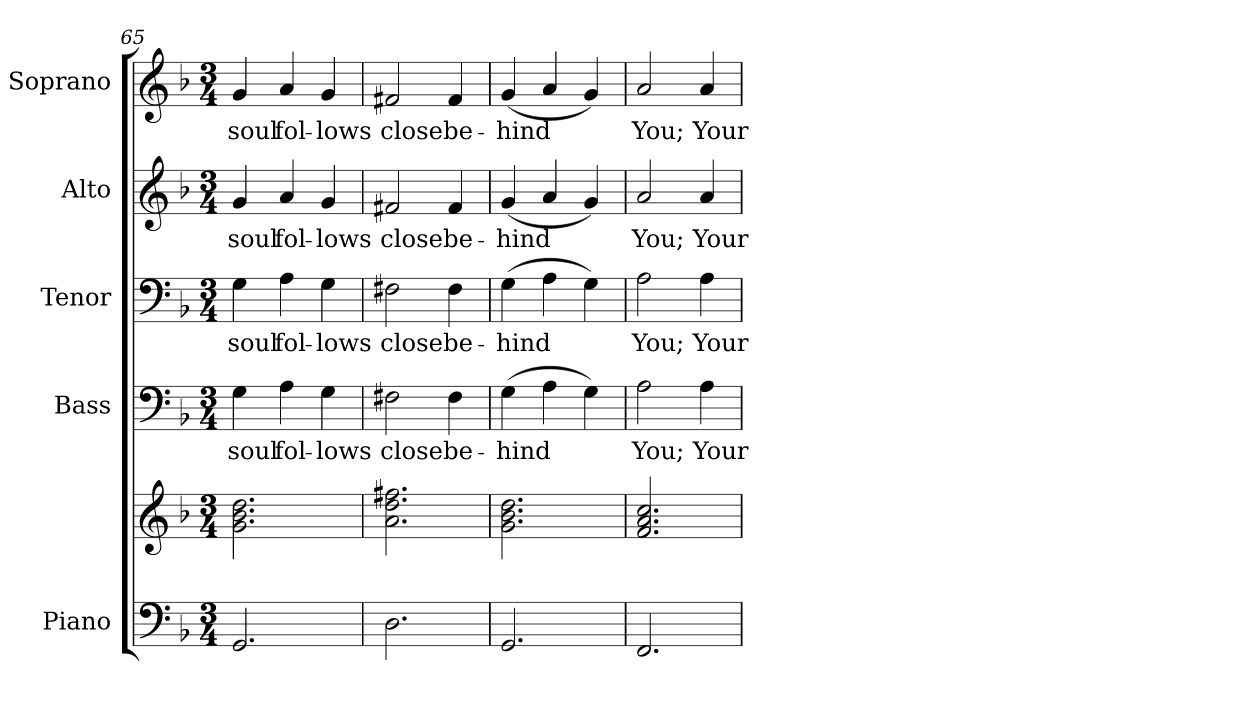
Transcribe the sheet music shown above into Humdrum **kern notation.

**kern	**kern	**kern	**text	**kern	**text	**kern	**text	**kern	**text
*part5	*part5	*part4	*part4	*part3	*part3	*part2	*part2	*part1	*part1
*staff6	*staff5	*staff4	*staff4	*staff3	*staff3	*staff2	*staff2	*staff1	*staff1
*I"Piano	*	*I"Bass	*	*I"Tenor	*	*I"Alto	*	*I"Soprano	*
*I'Pno.	*	*I'B.	*	*I'T.	*	*I'A.	*	*I'S.	*
!!LO:PB:g=z
*clefF4	*clefG2	*clefF4	*	*clefF4	*	*clefG2	*	*clefG2	*
*k[b-]	*k[b-]	*k[b-]	*	*k[b-]	*	*k[b-]	*	*k[b-]	*
*F:	*F:	*F:	*	*F:	*	*F:	*	*F:	*
*M3/4	*M3/4	*M3/4	*	*M3/4	*	*M3/4	*	*M3/4	*
=65	=65	=65	=65	=65	=65	=65	=65	=65	=65
!	!	!	!LO:LY:b:color=#000000	!	!	!	!	!	!
!	!	!	!	!	!LO:LY:b:color=#000000	!	!	!	!
!	!	!	!	!	!	!	!LO:LY:b:color=#000000	!	!
!	!	!	!	!	!	!	!	!	!LO:LY:b:color=#000000
2.GGi/	2.gi\ 2.b-i 2.ddi	4Gi\	soul	4Gi\	soul	4gi/	soul	4gi/	soul
!	!	!	!LO:LY:b:color=#000000	!	!	!	!	!	!
!	!	!	!	!	!LO:LY:b:color=#000000	!	!	!	!
!	!	!	!	!	!	!	!LO:LY:b:color=#000000	!	!
!	!	!	!	!	!	!	!	!	!LO:LY:b:color=#000000
.	.	4Ai\	fol-	4Ai\	fol-	4ai/	fol-	4ai/	fol-
!	!	!	!LO:LY:b:color=#000000	!	!	!	!	!	!
!	!	!	!	!	!LO:LY:b:color=#000000	!	!	!	!
!	!	!	!	!	!	!	!LO:LY:b:color=#000000	!	!
!	!	!	!	!	!	!	!	!	!LO:LY:b:color=#000000
.	.	4Gi\	-lows	4Gi\	-lows	4gi/	-lows	4gi/	-lows
=66	=66	=66	=66	=66	=66	=66	=66	=66	=66
!	!	!	!LO:LY:b:color=#000000	!	!	!	!	!	!
!	!	!	!	!	!LO:LY:b:color=#000000	!	!	!	!
!	!	!	!	!	!	!	!LO:LY:b:color=#000000	!	!
!	!	!	!	!	!	!	!	!	!LO:LY:b:color=#000000
2.Di\	2.ai\ 2.ddi 2.ff#Xi	2F#Xi\	close	2F#Xi\	close	2f#Xi/	close	2f#Xi/	close
!	!	!	!LO:LY:b:color=#000000	!	!	!	!	!	!
!	!	!	!	!	!LO:LY:b:color=#000000	!	!	!	!
!	!	!	!	!	!	!	!LO:LY:b:color=#000000	!	!
!	!	!	!	!	!	!	!	!	!LO:LY:b:color=#000000
.	.	4F#i\	be-	4F#i\	be-	4f#i/	be-	4f#i/	be-
=67	=67	=67	=67	=67	=67	=67	=67	=67	=67
!	!	!	!LO:LY:b:color=#000000	!	!	!	!	!	!
!	!	!	!	!	!LO:LY:b:color=#000000	!	!	!	!
!	!	!	!	!	!	!	!LO:LY:b:color=#000000	!	!
!	!	!	!	!	!	!	!	!	!LO:LY:b:color=#000000
2.GGi/	2.gi\ 2.b-i 2.ddi	(4Gi\	-hind	(4Gi\	-hind	(4gi/	-hind	(4gi/	-hind
.	.	4Ai\	.	4Ai\	.	4ai/	.	4ai/	.
.	.	4Gi\)	.	4Gi\)	.	4gi/)	.	4gi/)	.
=68	=68	=68	=68	=68	=68	=68	=68	=68	=68
!	!	!	!LO:LY:b:color=#000000	!	!	!	!	!	!
!	!	!	!	!	!LO:LY:b:color=#000000	!	!	!	!
!	!	!	!	!	!	!	!LO:LY:b:color=#000000	!	!
!	!	!	!	!	!	!	!	!	!LO:LY:b:color=#000000
2.FFi/	2.fi/ 2.ai 2.cci	2Ai\	You;	2Ai\	You;	2ai/	You;	2ai/	You;
!	!	!	!LO:LY:b:color=#000000	!	!	!	!	!	!
!	!	!	!	!	!LO:LY:b:color=#000000	!	!	!	!
!	!	!	!	!	!	!	!LO:LY:b:color=#000000	!	!
!	!	!	!	!	!	!	!	!	!LO:LY:b:color=#000000
.	.	4Ai\	Your	4Ai\	Your	4ai/	Your	4ai/	Your
=	=	=	=	=	=	=	=	=	=
*-	*-	*-	*-	*-	*-	*-	*-	*-	*-
